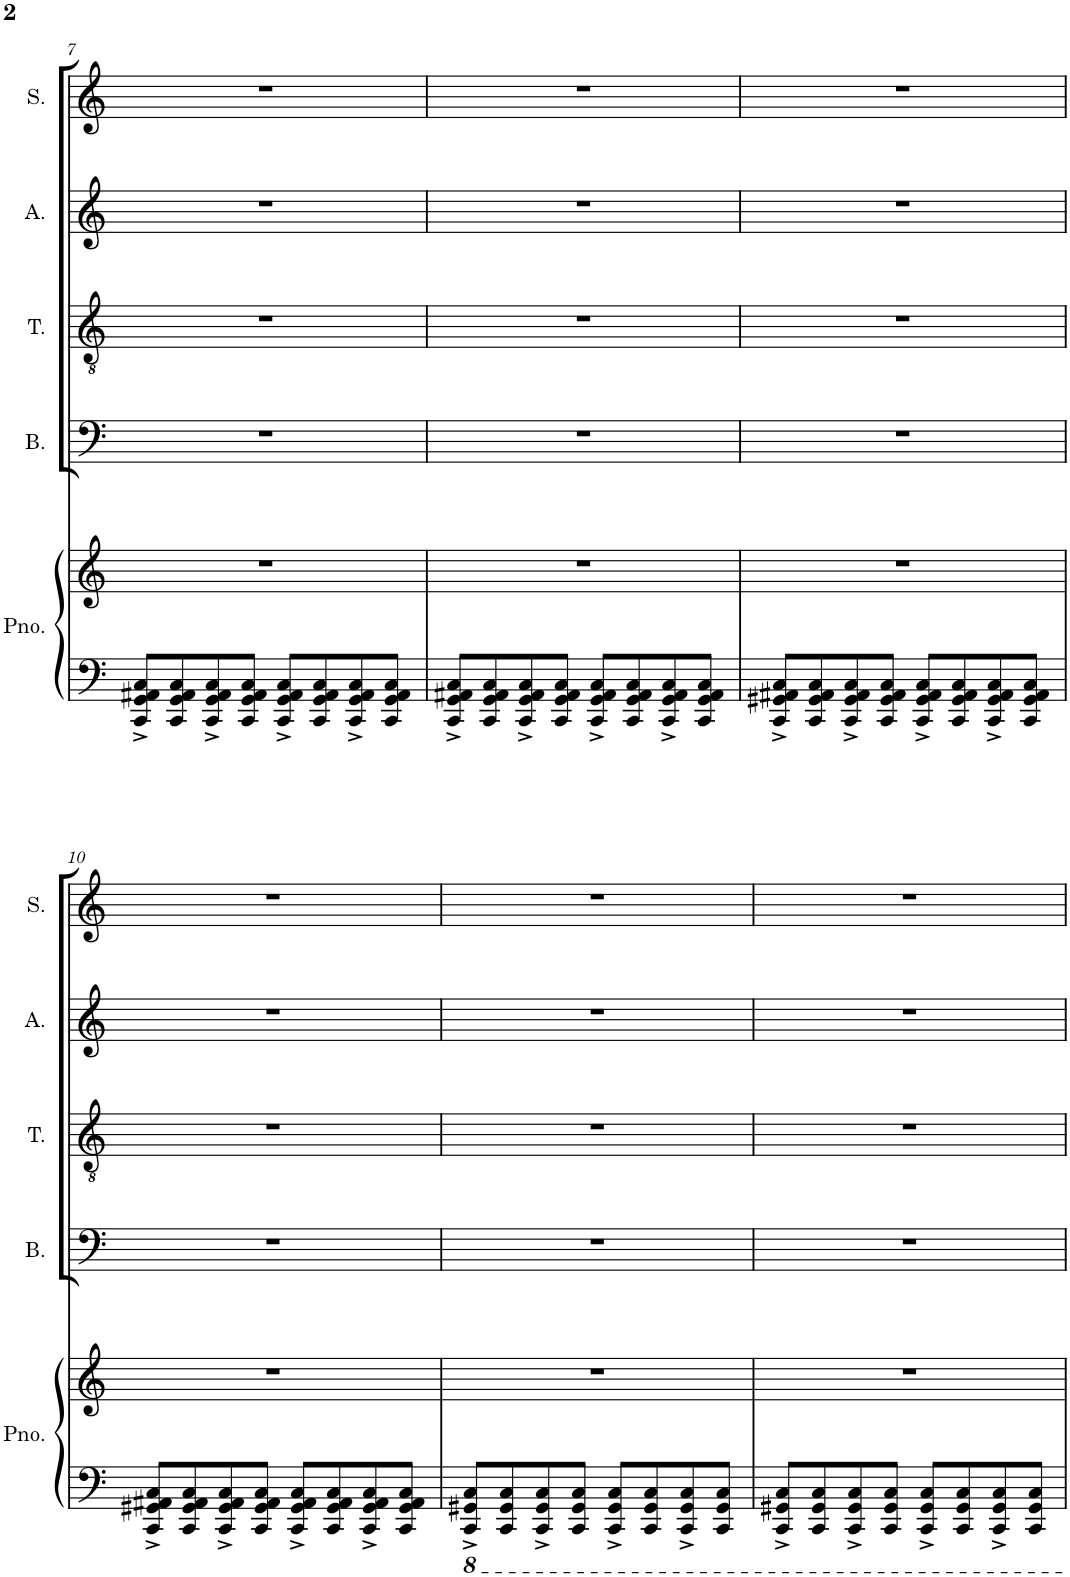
**kern	**kern	**kern	**kern	**kern	**kern
*part5	*part5	*part4	*part3	*part2	*part1
*staff6	*staff5	*staff4	*staff3	*staff2	*staff1
*I"Piano	*	*I"Bass	*I"Tenor	*I"Alto	*I"Soprano
*I'Pno.	*	*I'B.	*I'T.	*I'A.	*I'S.
!!LO:PB:g=z
*clefF4	*clefG2	*clefF4	*clefGv2	*clefG2	*clefG2
*k[]	*k[]	*k[]	*k[]	*k[]	*k[]
*M4/4	*M4/4	*M4/4	*M4/4	*M4/4	*M4/4
=7	=7	=7	=7	=7	=7
8CC/^ 8GG/^ 8AA#X/^ 8C/^L	1r	1r	1r	1r	1r
8CC/ 8GG/ 8AA#/ 8C/	.	.	.	.	.
8CC/^ 8GG/^ 8AA#/^ 8C/^	.	.	.	.	.
8CC/ 8GG/ 8AA#/ 8C/J	.	.	.	.	.
8CC/^ 8GG/^ 8AA#/^ 8C/^L	.	.	.	.	.
8CC/ 8GG/ 8AA#/ 8C/	.	.	.	.	.
8CC/^ 8GG/^ 8AA#/^ 8C/^	.	.	.	.	.
8CC/ 8GG/ 8AA#/ 8C/J	.	.	.	.	.
=8	=8	=8	=8	=8	=8
8CC/^ 8GG/^ 8AA#X/^ 8C/^L	1r	1r	1r	1r	1r
8CC/ 8GG/ 8AA#/ 8C/	.	.	.	.	.
8CC/^ 8GG/^ 8AA#/^ 8C/^	.	.	.	.	.
8CC/ 8GG/ 8AA#/ 8C/J	.	.	.	.	.
8CC/^ 8GG/^ 8AA#/^ 8C/^L	.	.	.	.	.
8CC/ 8GG/ 8AA#/ 8C/	.	.	.	.	.
8CC/^ 8GG/^ 8AA#/^ 8C/^	.	.	.	.	.
8CC/ 8GG/ 8AA#/ 8C/J	.	.	.	.	.
=9	=9	=9	=9	=9	=9
8CC/^ 8GG#X/^ 8AA#X/^ 8C/^L	1r	1r	1r	1r	1r
8CC/ 8GG#/ 8AA#/ 8C/	.	.	.	.	.
8CC/^ 8GG#/^ 8AA#/^ 8C/^	.	.	.	.	.
8CC/ 8GG#/ 8AA#/ 8C/J	.	.	.	.	.
8CC/^ 8GG#/^ 8AA#/^ 8C/^L	.	.	.	.	.
8CC/ 8GG#/ 8AA#/ 8C/	.	.	.	.	.
8CC/^ 8GG#/^ 8AA#/^ 8C/^	.	.	.	.	.
8CC/ 8GG#/ 8AA#/ 8C/J	.	.	.	.	.
!!LO:LB:g=z
=10	=10	=10	=10	=10	=10
8CC/^ 8GG#X/^ 8AA#X/^ 8C/^L	1r	1r	1r	1r	1r
8CC/ 8GG#/ 8AA#/ 8C/	.	.	.	.	.
8CC/^ 8GG#/^ 8AA#/^ 8C/^	.	.	.	.	.
8CC/ 8GG#/ 8AA#/ 8C/J	.	.	.	.	.
8CC/^ 8GG#/^ 8AA#/^ 8C/^L	.	.	.	.	.
8CC/ 8GG#/ 8AA#/ 8C/	.	.	.	.	.
8CC/^ 8GG#/^ 8AA#/^ 8C/^	.	.	.	.	.
8CC/ 8GG#/ 8AA#/ 8C/J	.	.	.	.	.
=11	=11	=11	=11	=11	=11
8CCC/^ 8GGG#X/^ 8CC/^L	1r	1r	1r	1r	1r
8CCC/ 8GGG#/ 8CC/	.	.	.	.	.
8CCC/^ 8GGG#/^ 8CC/^	.	.	.	.	.
8CCC/ 8GGG#/ 8CC/J	.	.	.	.	.
8CCC/^ 8GGG#/^ 8CC/^L	.	.	.	.	.
8CCC/ 8GGG#/ 8CC/	.	.	.	.	.
8CCC/^ 8GGG#/^ 8CC/^	.	.	.	.	.
8CCC/ 8GGG#/ 8CC/J	.	.	.	.	.
=12	=12	=12	=12	=12	=12
8CCC/^ 8GGG#X/^ 8CC/^L	1r	1r	1r	1r	1r
8CCC/ 8GGG#/ 8CC/	.	.	.	.	.
8CCC/^ 8GGG#/^ 8CC/^	.	.	.	.	.
8CCC/ 8GGG#/ 8CC/J	.	.	.	.	.
8CCC/^ 8GGG#/^ 8CC/^L	.	.	.	.	.
8CCC/ 8GGG#/ 8CC/	.	.	.	.	.
8CCC/^ 8GGG#/^ 8CC/^	.	.	.	.	.
8CCC/ 8GGG#/ 8CC/J	.	.	.	.	.
=	=	=	=	=	=
*-	*-	*-	*-	*-	*-
